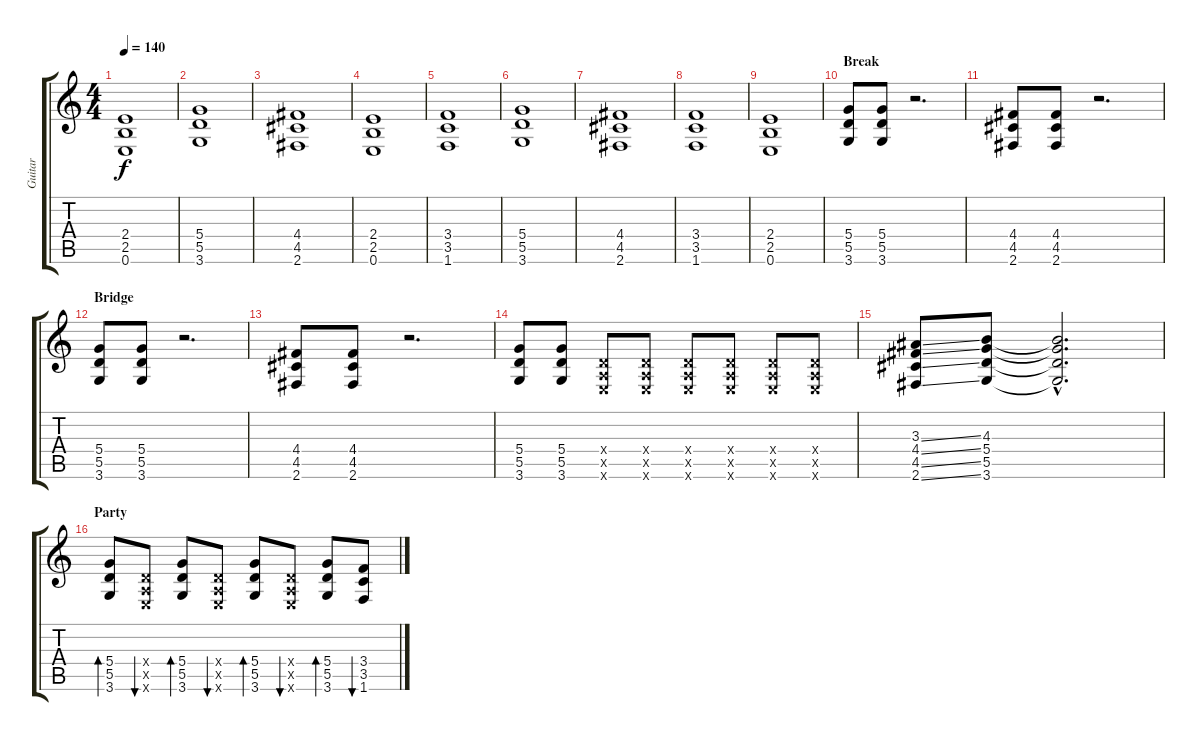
\track ("Guitar" "Guitar") {instrument distortionguitar}
\staff {score tabs}
\tuning (E4 B3 G3 D3 A2 E2) {hide}
\ts (4 4)
\tempo 140
\clef g2
\ks c
(2.4 2.5 0.6).1{dy f} |
(5.4 5.5 3.6).1 |
(4.4 4.5 2.6).1 |
(2.4 2.5 0.6).1 |
(3.4 3.5 1.6).1 |
(5.4 5.5 3.6).1 |
(4.4 4.5 2.6).1 |
(3.4 3.5 1.6).1 |
(2.4 2.5 0.6).1 |
\section ("" "Break")
(5.4 5.5 3.6).8{volume 14 instrument distortionguitar} (5.4 5.5 3.6).8 r.2{d} |
(4.4 4.5 2.6).8 (4.4 4.5 2.6).8 r.2{d} |
\section ("" "Bridge")
(5.4 5.5 3.6).8 (5.4 5.5 3.6).8 r.2{d} |
(4.4 4.5 2.6).8 (4.4 4.5 2.6).8 r.2{d} |
(5.4 5.5 3.6).8 (5.4 5.5 3.6).8 (0.4{x} 0.5{x} 0.6{x}).8 (0.4{x} 0.5{x} 0.6{x}).8 (0.4{x} 0.5{x} 0.6{x}).8 (0.4{x} 0.5{x} 0.6{x}).8 (0.4{x} 0.5{x} 0.6{x}).8 (0.4{x} 0.5{x} 0.6{x}).8 |
(3.3{ss} 4.4{ss} 4.5{ss} 2.6{ss}).8 (4.3 5.4 5.5 3.6).8 (4.3{hac t} 5.4{hac t} 5.5{hac t} 3.6{hac t}).2{d} |
\section ("" "Party")
(5.4 5.5 3.6).8{bd 120} (0.4{x} 0.5{x} 0.6{x}).8{bu 120} (5.4 5.5 3.6).8{bd 120} (0.4{x} 0.5{x} 0.6{x}).8{bu 120} (5.4 5.5 3.6).8{bd 120} (0.4{x} 0.5{x} 0.6{x}).8{bu 120} (5.4 5.5 3.6).8{bd 120} (3.4 3.5 1.6).8{bu 120}
